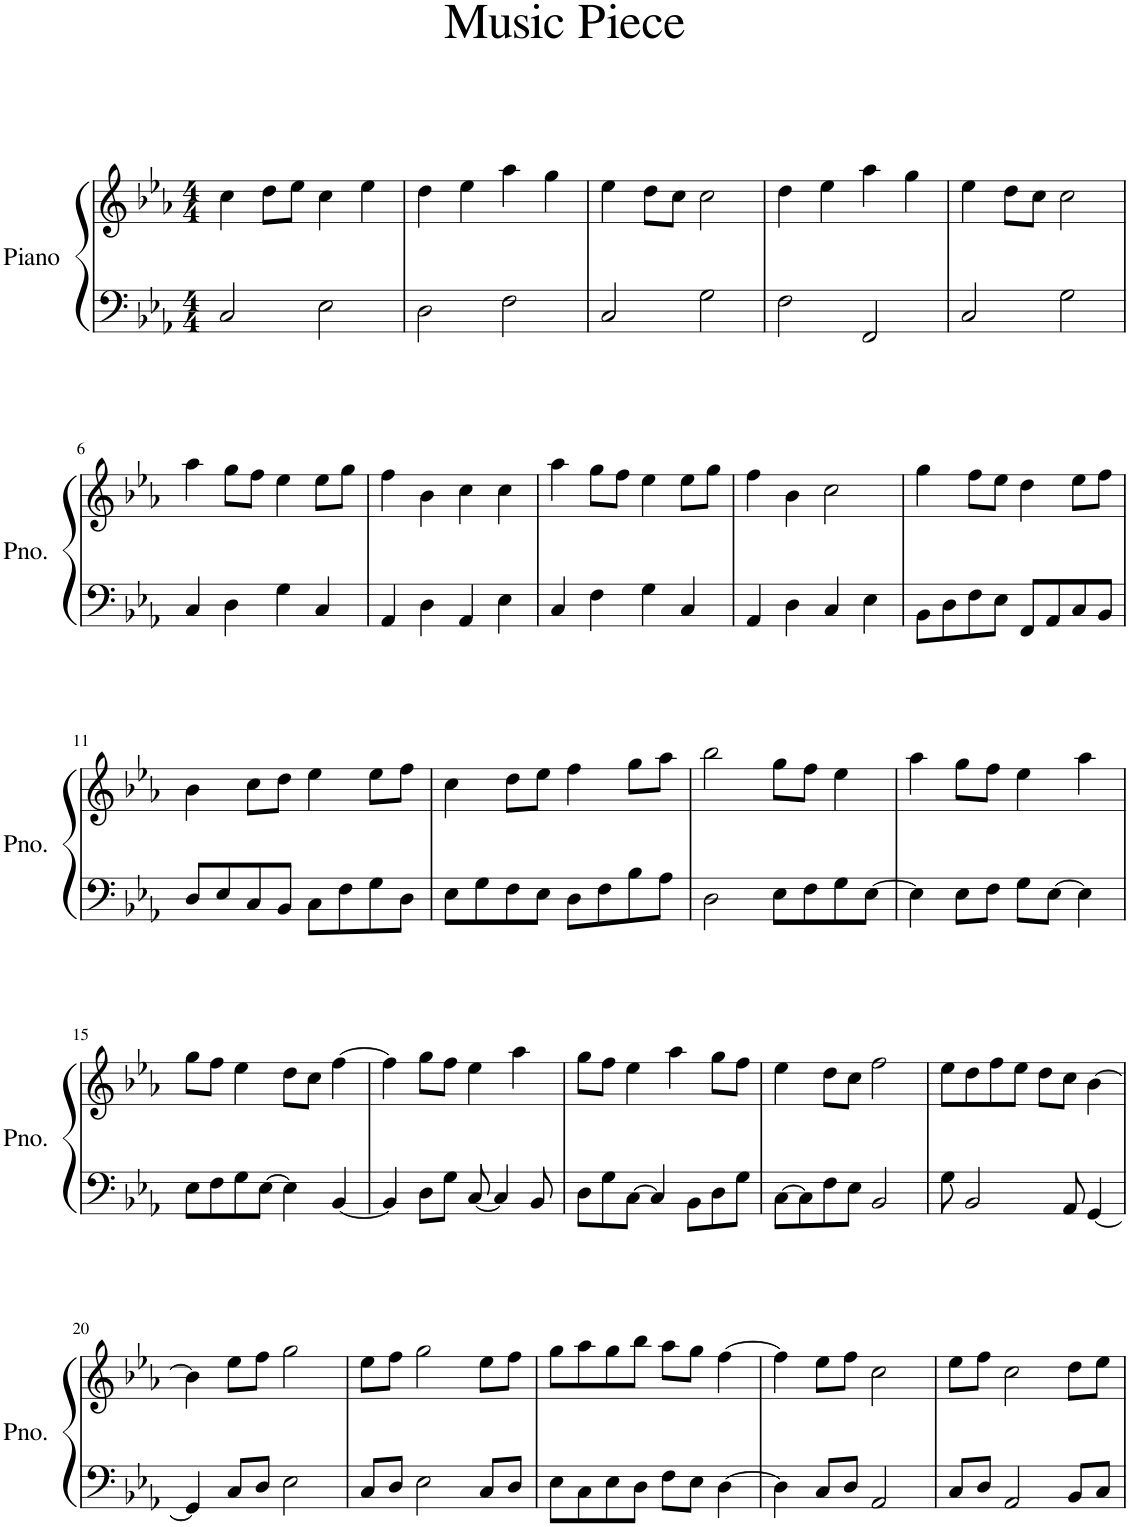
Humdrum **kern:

**kern	**kern
*part1	*part1
*staff2	*staff1
*I"Piano	*
*I'Pno.	*
*clefF4	*clefG2
*k[b-e-a-]	*k[b-e-a-]
*M4/4	*M4/4
=1	=1
2C/	4cc\
.	8dd\L
.	8ee-\J
2E-\	4cc\
.	4ee-\
=2	=2
2D\	4dd\
.	4ee-\
2F\	4aa-\
.	4gg\
=3	=3
2C/	4ee-\
.	8dd\L
.	8cc\J
2G\	2cc\
=4	=4
2F\	4dd\
.	4ee-\
2FF/	4aa-\
.	4gg\
=5	=5
2C/	4ee-\
.	8dd\L
.	8cc\J
2G\	2cc\
!!LO:LB:g=z
=6	=6
4C/	4aa-\
4D\	8gg\L
.	8ff\J
4G\	4ee-\
4C/	8ee-\L
.	8gg\J
=7	=7
4AA-/	4ff\
4D\	4b-\
4AA-/	4cc\
4E-\	4cc\
=8	=8
4C/	4aa-\
4F\	8gg\L
.	8ff\J
4G\	4ee-\
4C/	8ee-\L
.	8gg\J
=9	=9
4AA-/	4ff\
4D\	4b-\
4C/	2cc\
4E-\	.
=10	=10
8BB-\L	4gg\
8D\	.
8F\	8ff\L
8E-\J	8ee-\J
8FF/L	4dd\
8AA-/	.
8C/	8ee-\L
8BB-/J	8ff\J
!!LO:LB:g=z
=11	=11
8D/L	4b-\
8E-/	.
8C/	8cc\L
8BB-/J	8dd\J
8C\L	4ee-\
8F\	.
8G\	8ee-\L
8D\J	8ff\J
=12	=12
8E-\L	4cc\
8G\	.
8F\	8dd\L
8E-\J	8ee-\J
8D\L	4ff\
8F\	.
8B-\	8gg\L
8A-\J	8aa-\J
=13	=13
2D\	2bb-\
8E-\L	8gg\L
8F\	8ff\J
8G\	4ee-\
[8E-\J	.
=14	=14
4E-\]	4aa-\
8E-\L	8gg\L
8F\J	8ff\J
8G\L	4ee-\
[8E-\J	.
4E-\]	4aa-\
!!LO:LB:g=z
=15	=15
8E-\L	8gg\L
8F\	8ff\J
8G\	4ee-\
[8E-\J	.
4E-\]	8dd\L
.	8cc\J
[4BB-/	[4ff\
=16	=16
4BB-/]	4ff\]
8D\L	8gg\L
8G\J	8ff\J
[8C/	4ee-\
4C/]	.
.	4aa-\
8BB-/	.
=17	=17
8D\L	8gg\L
8G\	8ff\J
[8C\J	4ee-\
4C/]	.
.	4aa-\
8BB-\L	.
8D\	8gg\L
8G\J	8ff\J
=18	=18
[8C\L	4ee-\
8C\]	.
8F\	8dd\L
8E-\J	8cc\J
2BB-/	2ff\
=19	=19
8G\	8ee-\L
2BB-/	8dd\
.	8ff\
.	8ee-\J
.	8dd\L
8AA-/	8cc\J
[4GG/	[4b-\
!!LO:LB:g=z
=20	=20
4GG/]	4b-\]
8C/L	8ee-\L
8D/J	8ff\J
2E-\	2gg\
=21	=21
8C/L	8ee-\L
8D/J	8ff\J
2E-\	2gg\
8C/L	8ee-\L
8D/J	8ff\J
=22	=22
8E-\L	8gg\L
8C\	8aa-\
8E-\	8gg\
8D\J	8bb-\J
8F\L	8aa-\L
8E-\J	8gg\J
[4D\	[4ff\
=23	=23
4D\]	4ff\]
8C/L	8ee-\L
8D/J	8ff\J
2AA-/	2cc\
=24	=24
8C/L	8ee-\L
8D/J	8ff\J
2AA-/	2cc\
8BB-/L	8dd\L
8C/J	8ee-\J
=	=
*-	*-
